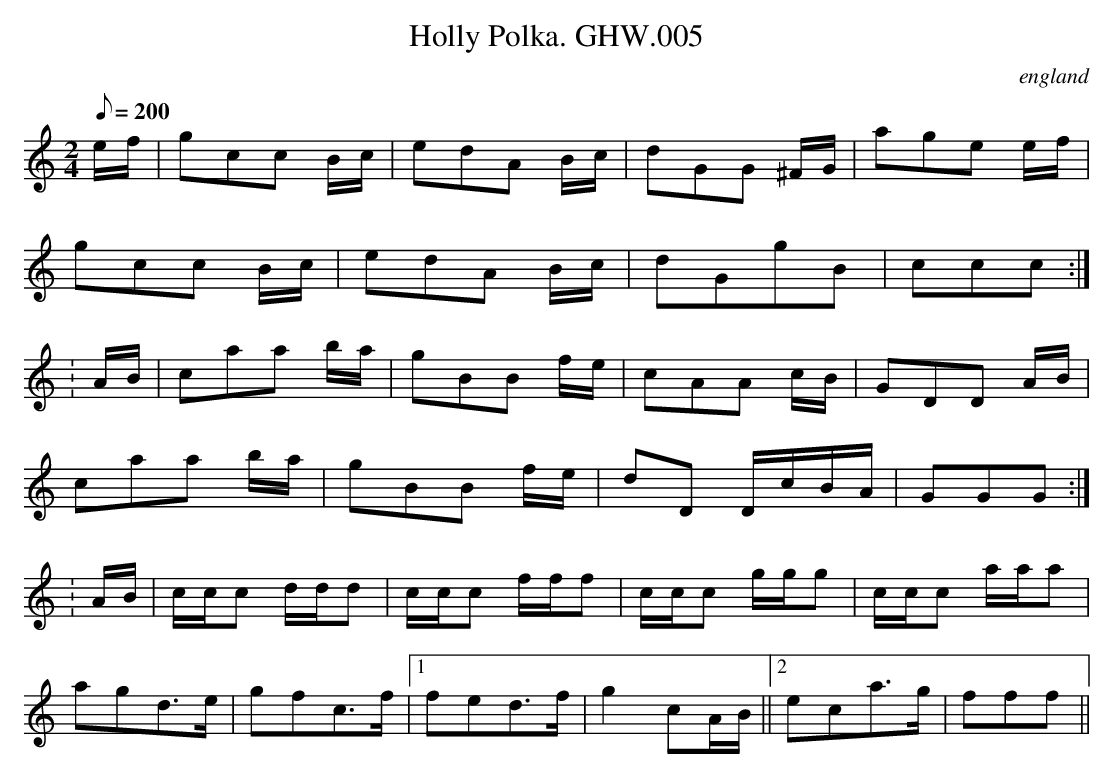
X:1
T:Holly Polka. GHW.005
O:england
M:2/4
L:1/8
Q:200
K:C
e/f/|gcc B/c/|edA B/c/|dGG ^F/G/|age e/f/|
gcc B/c/|edA B/c/2|dGgB| ccc:|
:A/B/|caa b/a/|gBB f/e/|cAA c/B/|GDD A/B/|
caa b/a/|gBB f/e/|dD D/c/B/A/|GGG:|
:A/B/|c/c/c d/d/d|c/c/c f/f/f|c/c/c g/g/g|c/c/c a/a/a|
agd>e|gfc>f|1 fed>f|g2 cA/B/||2eca>g|fff||
